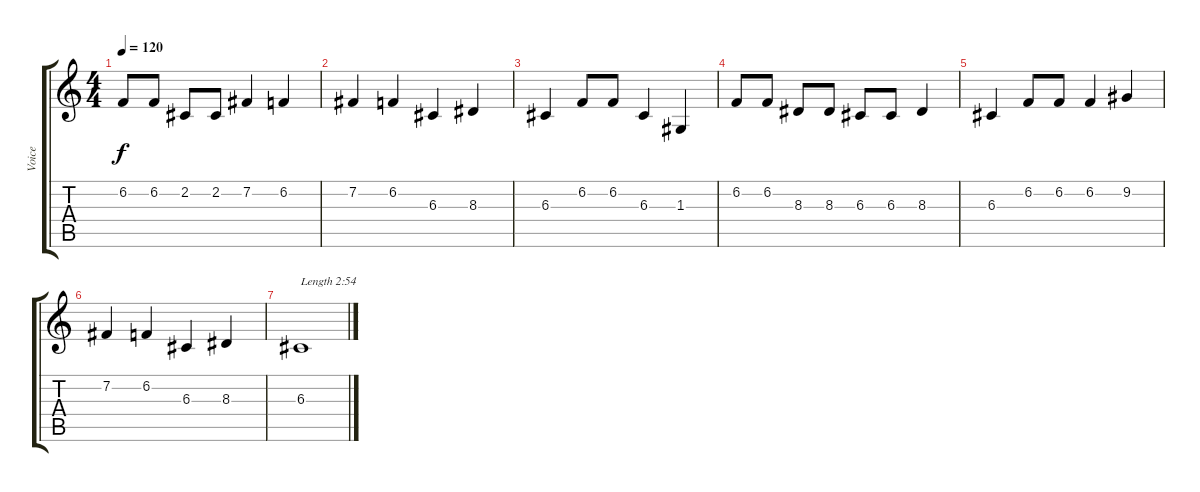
\track ("Voice" "Voice") {instrument altosax}
\staff {score tabs}
\tuning (E4 B3 G3 D3 A2 E2) {hide}
\ts (4 4)
\tempo 120
\clef g2
\ks c
6.2.8{dy f} 6.2.8 2.2.8 2.2.8 7.2.4 6.2.4 |
7.2.4 6.2.4 6.3.4 8.3.4 |
6.3.4 6.2.8 6.2.8 6.3.4 1.3.4 |
6.2.8 6.2.8 8.3.8 8.3.8 6.3.8 6.3.8 8.3.4 |
6.3.4 6.2.8 6.2.8 6.2.4 9.2.4 |
7.2.4 6.2.4 6.3.4 8.3.4 |
6.3.1{txt "Length 2:54"}
